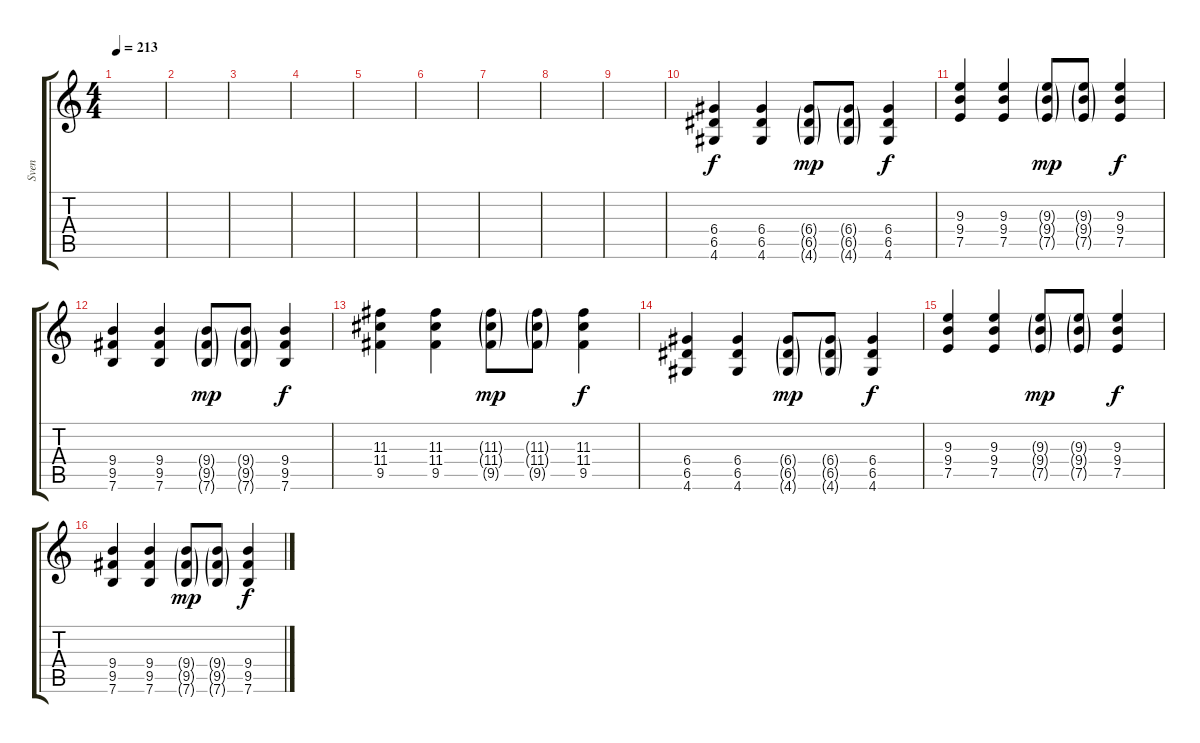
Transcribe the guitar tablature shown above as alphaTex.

\track ("Sven" "Sven") {instrument distortionguitar}
\staff {score tabs}
\tuning (E4 B3 G3 D3 A2 E2) {hide}
\ts (4 4)
\tempo 213
\clef g2
\ks c
|
|
|
|
|
|
|
|
|
(6.4 6.5 4.6).4 (6.4 6.5 4.6).4 (6.4{g} 6.5{g} 4.6{g}).8{dy mp} (6.4{g} 6.5{g} 4.6{g}).8 (6.4 6.5 4.6).4{dy f} |
(9.3 9.4 7.5).4 (9.3 9.4 7.5).4 (9.3{g} 9.4{g} 7.5{g}).8{dy mp} (9.3{g} 9.4{g} 7.5{g}).8 (9.3 9.4 7.5).4{dy f} |
(9.4 9.5 7.6).4 (9.4 9.5 7.6).4 (9.4{g} 9.5{g} 7.6{g}).8{dy mp} (9.4{g} 9.5{g} 7.6{g}).8 (9.4 9.5 7.6).4{dy f} |
(11.3 11.4 9.5).4 (11.3 11.4 9.5).4 (11.3{g} 11.4{g} 9.5{g}).8{dy mp} (11.3{g} 11.4{g} 9.5{g}).8 (11.3 11.4 9.5).4{dy f} |
(6.4 6.5 4.6).4 (6.4 6.5 4.6).4 (6.4{g} 6.5{g} 4.6{g}).8{dy mp} (6.4{g} 6.5{g} 4.6{g}).8 (6.4 6.5 4.6).4{dy f} |
(9.3 9.4 7.5).4 (9.3 9.4 7.5).4 (9.3{g} 9.4{g} 7.5{g}).8{dy mp} (9.3{g} 9.4{g} 7.5{g}).8 (9.3 9.4 7.5).4{dy f} |
(9.4 9.5 7.6).4 (9.4 9.5 7.6).4 (9.4{g} 9.5{g} 7.6{g}).8{dy mp} (9.4{g} 9.5{g} 7.6{g}).8 (9.4 9.5 7.6).4{dy f}
